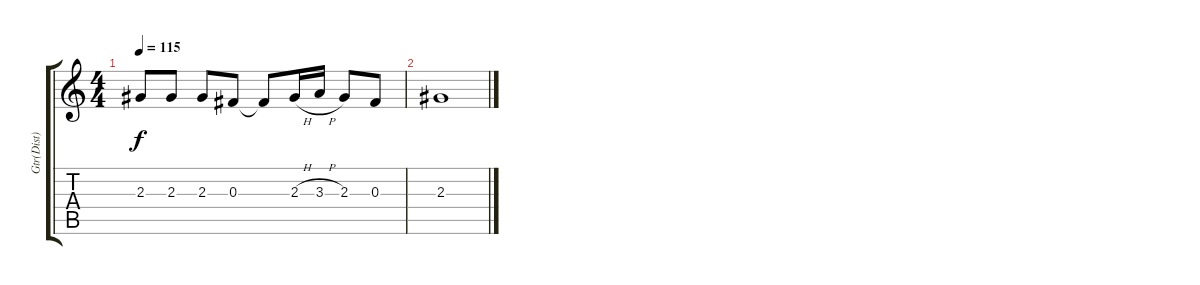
\track ("Gtr(Dist)" "Gtr(Dist)") {instrument distortionguitar}
\staff {score tabs}
\tuning (Eb4 Bb3 Gb3 Db3 Ab2 Eb2) {hide}
\ts (4 4)
\tempo 115
\clef g2
\ks c
2.3.8{dy f} 2.3.8 2.3.8 0.3.8 0.3{t}.8 2.3{h}.16 3.3{h}.16 2.3.8 0.3.8 |
2.3.1
